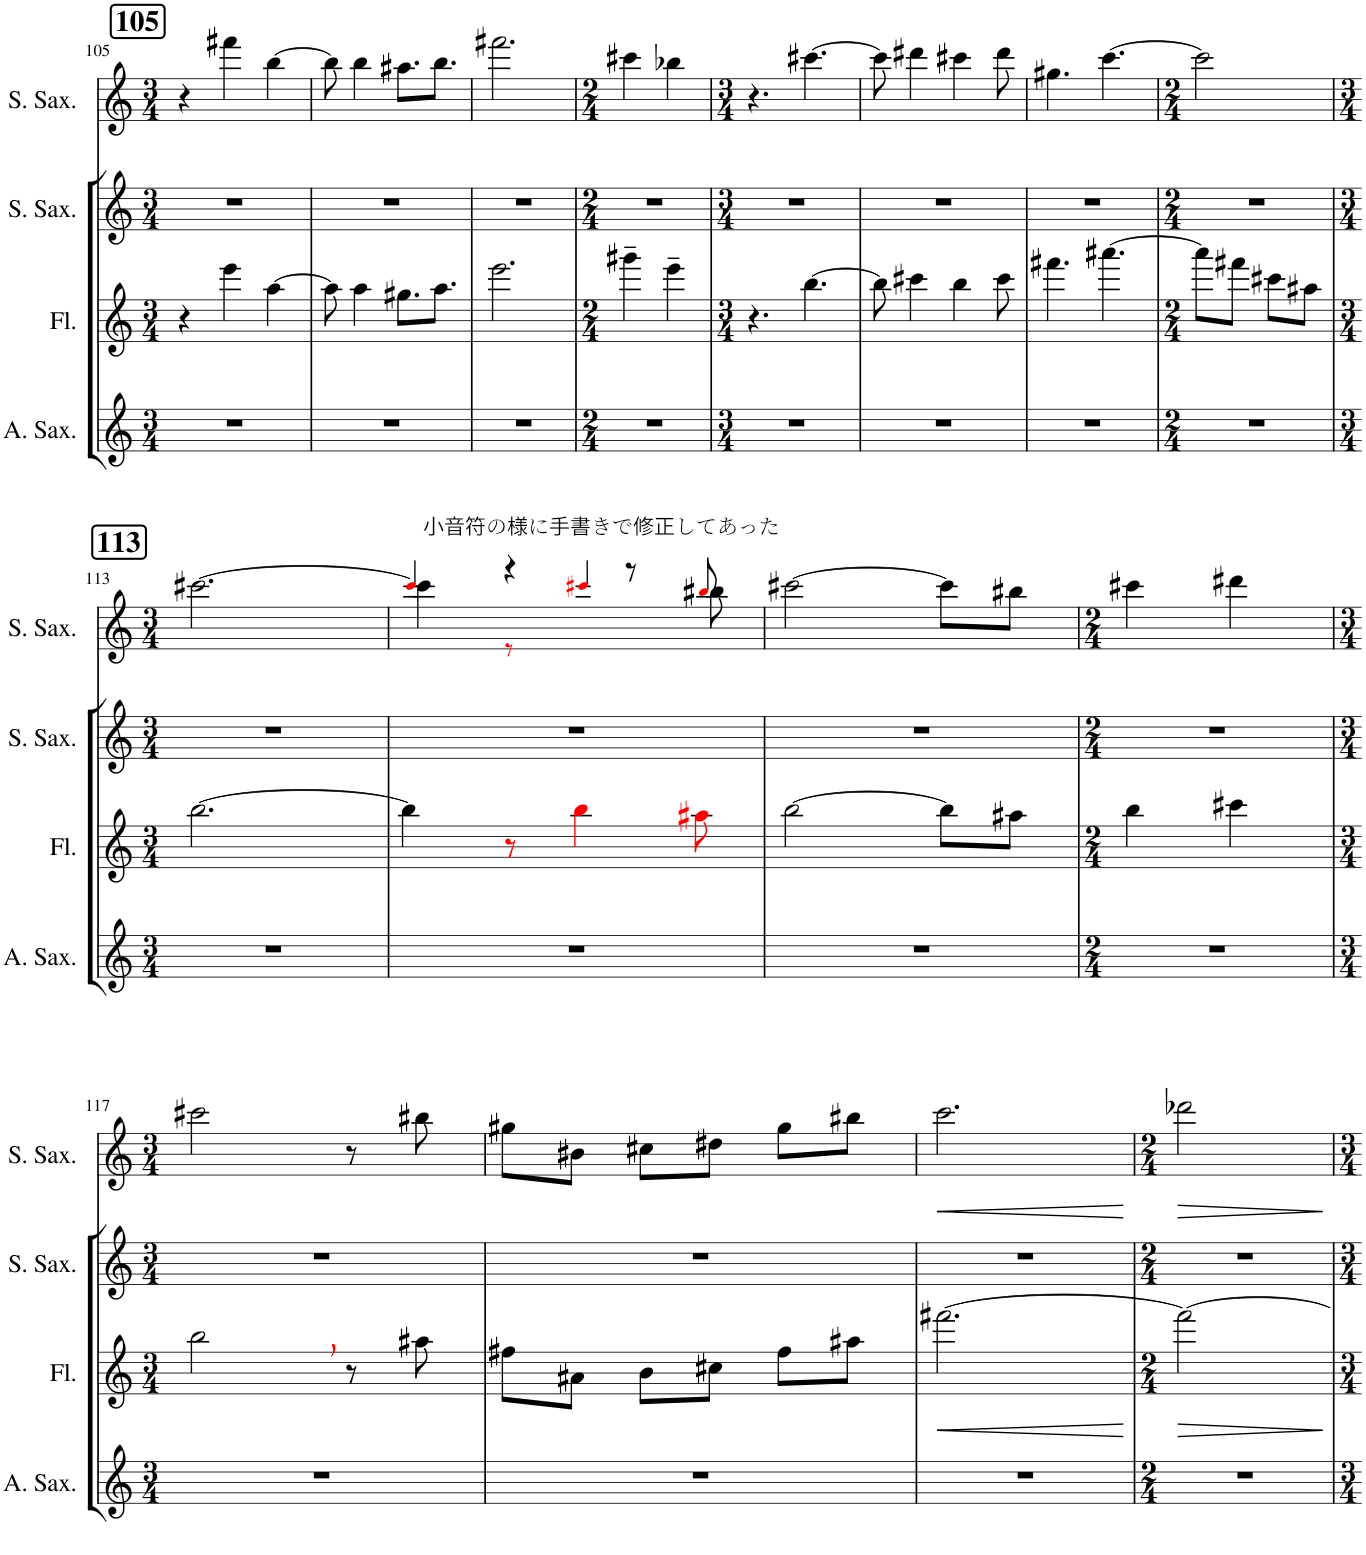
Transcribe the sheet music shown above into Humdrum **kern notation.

**kern	**kern	**dynam	**kern	**kern	**dynam
*part4	*part3	*part3	*part2	*part1	*part1
*staff4	*staff3	*staff3	*staff2	*staff1	*staff1
*I"Alto Saxophone	*I"Flute	*	*I"Soprano Saxophone	*I"Soprano Saxophone	*
*I'A. Sax.	*I'Fl.	*	*I'S. Sax.	*I'S. Sax.	*
!!LO:PB:g=z
*clefG2	*clefG2	*	*clefG2	*clefG2	*
*Trd5c9	*	*	*Trd1c2	*Trd1c2	*
*k[]	*k[]	*	*k[]	*k[]	*
*M3/4	*M3/4	*	*M3/4	*M3/4	*
!!LO:REH:place=s1:a:B:cj:fs=14:t=105
=105	=105	=105	=105	=105	=105
2.r	4r	.	2.r	4r	.
.	4eee\	.	.	4fff#X\	.
.	[4aa\	.	.	[4bb\	.
=106	=106	=106	=106	=106	=106
2.r	8aa\]	.	2.r	8bb\]	.
.	4aa\	.	.	4bb\	.
.	8.gg#X\L	.	.	8.aa#X\L	.
.	8.aa\J	.	.	8.bb\J	.
=107	=107	=107	=107	=107	=107
2.r	2.eee\	.	2.r	2.fff#X\	.
=108	=108	=108	=108	=108	=108
*M2/4	*M2/4	*	*M2/4	*M2/4	*
2r	4ggg#X~\	.	2r	4ccc#X\	.
.	4eee~\	.	.	4bb-X\	.
=109	=109	=109	=109	=109	=109
*M3/4	*M3/4	*	*M3/4	*M3/4	*
2.r	4.r	.	2.r	4.r	.
.	[4.bb\	.	.	[4.ccc#X\	.
=110	=110	=110	=110	=110	=110
2.r	8bb\]	.	2.r	8ccc#\]	.
.	4ccc#X\	.	.	4ddd#X\	.
.	4bb\	.	.	4ccc#X\	.
.	8ccc#\	.	.	8ddd#\	.
=111	=111	=111	=111	=111	=111
2.r	4.fff#X\	.	2.r	4.gg#X\	.
.	[4.aaa#X\	.	.	[4.ccc\	.
=112	=112	=112	=112	=112	=112
*M2/4	*M2/4	*	*M2/4	*M2/4	*
2r	8aaa#\L]	.	2r	2ccc\]	.
.	8fff#X\J	.	.	.	.
.	8ccc#X\L	.	.	.	.
.	8aa#X\J	.	.	.	.
!!LO:LB:g=z
!!LO:REH:place=s1:a:B:cj:fs=14:t=113
=113	=113	=113	=113	=113	=113
*M3/4	*M3/4	*	*M3/4	*M3/4	*
2.r	[2.bb\	.	2.r	[2.ccc#X\	.
=114	=114	=114	=114	=114	=114
*	*	*	*	*^	*
!	!	!	!	!LO:TX:a:t=小音符の様に手書きで修正してあった	!	!
2.r	4bb\]	.	2.r	4ccc\	4ccc#!i/]	.
.	8r	.	.	4r	8r	.
.	4bbi\	.	.	.	4ccc#X!i/	.
.	.	.	.	8r	.	.
.	8aa#Xi\	.	.	8bb#X\	8bb#X!i/	.
*	*	*	*	*v	*v	*
=115	=115	=115	=115	=115	=115
2.r	[2bb\	.	2.r	[2ccc#X\	.
.	8bb\L]	.	.	8ccc#\L]	.
.	8aa#X\J	.	.	8bb#X\J	.
=116	=116	=116	=116	=116	=116
*M2/4	*M2/4	*	*M2/4	*M2/4	*
2r	4bb\	.	2r	4ccc#X\	.
.	4ccc#X\	.	.	4ddd#X\	.
!!LO:LB:g=z
=117	=117	=117	=117	=117	=117
*M3/4	*M3/4	*	*M3/4	*M3/4	*
2.r	2bb,\	.	2.r	2ccc#X\	.
.	8r	.	.	8r	.
.	8aa#X\	.	.	8bb#X\	.
=118	=118	=118	=118	=118	=118
2.r	8ff#X\L	.	2.r	8gg#X\L	.
.	8a#X\J	.	.	8b#X\J	.
.	8b\L	.	.	8cc#X\L	.
.	8cc#X\J	.	.	8dd#X\J	.
.	8ff#\L	.	.	8gg#\L	.
.	8aa#X\J	.	.	8bb#X\J	.
=119	=119	=119	=119	=119	=119
!	!	!LO:HP:b	!	!	!LO:HP:b
2.r	[2.fff#X\	<	2.r	2.ccc\	<
.	.	[	.	.	[
=120	=120	=120	=120	=120	=120
*M2/4	*M2/4	*	*M2/4	*M2/4	*
!	!	!LO:HP:b	!	!	!LO:HP:b
2r	2fff#\_	>	2r	2ddd-X\	>
.	.	]	.	.	]
=	=	=	=	=	=
*-	*-	*-	*-	*-	*-
